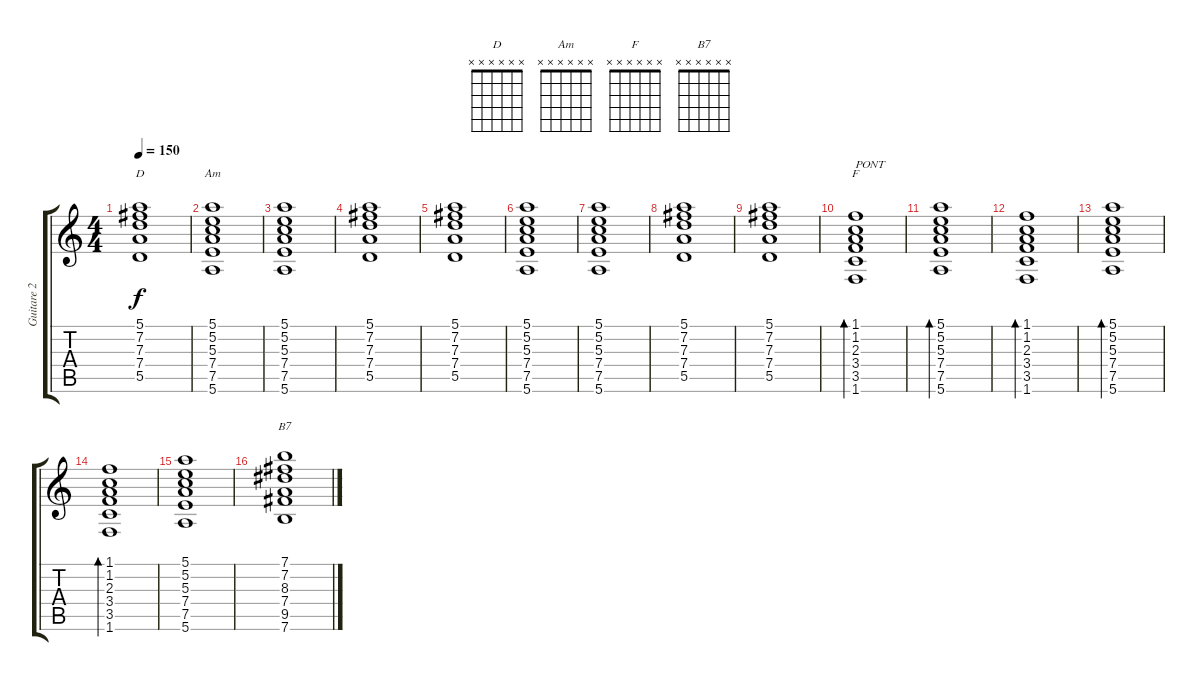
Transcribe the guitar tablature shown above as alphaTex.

\track ("Guitare 2" "Guitare 2") {instrument overdrivenguitar}
\staff {score tabs}
\tuning (E4 B3 G3 D3 A2 E2) {hide}
\chord ("D" x x x x x x)
\chord ("Am" x x x x x x)
\chord ("F" x x x x x x)
\chord ("B7" x x x x x x)
\ts (4 4)
\tempo 150
\clef g2
\ks c
(5.1 7.2 7.3 7.4 5.5).1{ch "D" dy f} |
(5.1 5.2 5.3 7.4 7.5 5.6).1{ch "Am"} |
(5.1 5.2 5.3 7.4 7.5 5.6).1 |
(5.1 7.2 7.3 7.4 5.5).1 |
(5.1 7.2 7.3 7.4 5.5).1 |
(5.1 5.2 5.3 7.4 7.5 5.6).1 |
(5.1 5.2 5.3 7.4 7.5 5.6).1 |
(5.1 7.2 7.3 7.4 5.5).1 |
(5.1 7.2 7.3 7.4 5.5).1 |
(1.1 1.2 2.3 3.4 3.5 1.6).1{bd 240 ch "F" txt "PONT" instrument overdrivenguitar} |
(5.1 5.2 5.3 7.4 7.5 5.6).1{bd 240} |
(1.1 1.2 2.3 3.4 3.5 1.6).1{bd 240} |
(5.1 5.2 5.3 7.4 7.5 5.6).1{bd 240} |
(1.1 1.2 2.3 3.4 3.5 1.6).1{bd 240} |
(5.1 5.2 5.3 7.4 7.5 5.6).1 |
(7.1 7.2 8.3 7.4 9.5 7.6).1{ch "B7"}
